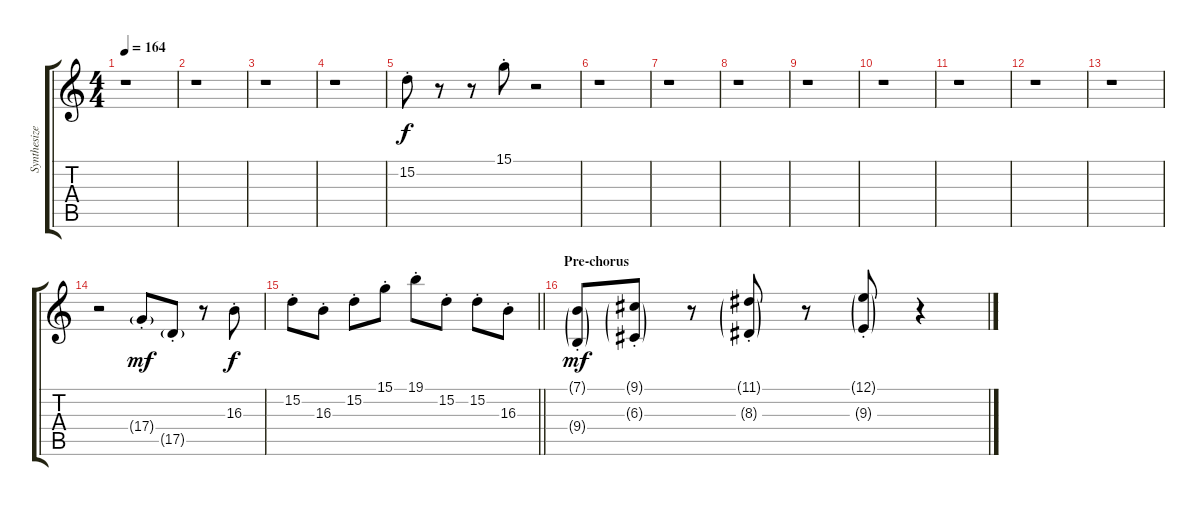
\track ("Synthesizer 1 (Paul Morris)" "Synthesize") {instrument stringensemble1}
\staff {score tabs}
\tuning (E4 B3 G3 D3 A2 E2) {hide}
\ts (4 4)
\tempo 164
\clef g2
\ks c
r.1{dy mf} |
r.1 |
r.1 |
r.1 |
15.2{st}.8{dy f instrument pizzicatostrings} r.8 r.8 15.1{st}.8 r.2 |
r.1 |
r.1 |
r.1 |
r.1 |
r.1 |
r.1 |
r.1 |
r.1 |
r.2 17.4{g st}.8{dy mf} 17.5{g st}.8 r.8 16.3{st}.8{dy f} |
\barLineRight lightlight
15.2{st}.8 16.3{st}.8 15.2{st}.8 15.1{st}.8 19.1{st}.8 15.2{st}.8 15.2{st}.8 16.3{st}.8 |
\section ("" "Pre-chorus")
(7.1{g st} 9.4{g st}).8{dy mf} (9.1{g st} 6.3{g st}).8 r.8 (11.1{g st} 8.3{g st}).8 r.8 (12.1{g st} 9.3{g st}).8 r.4
